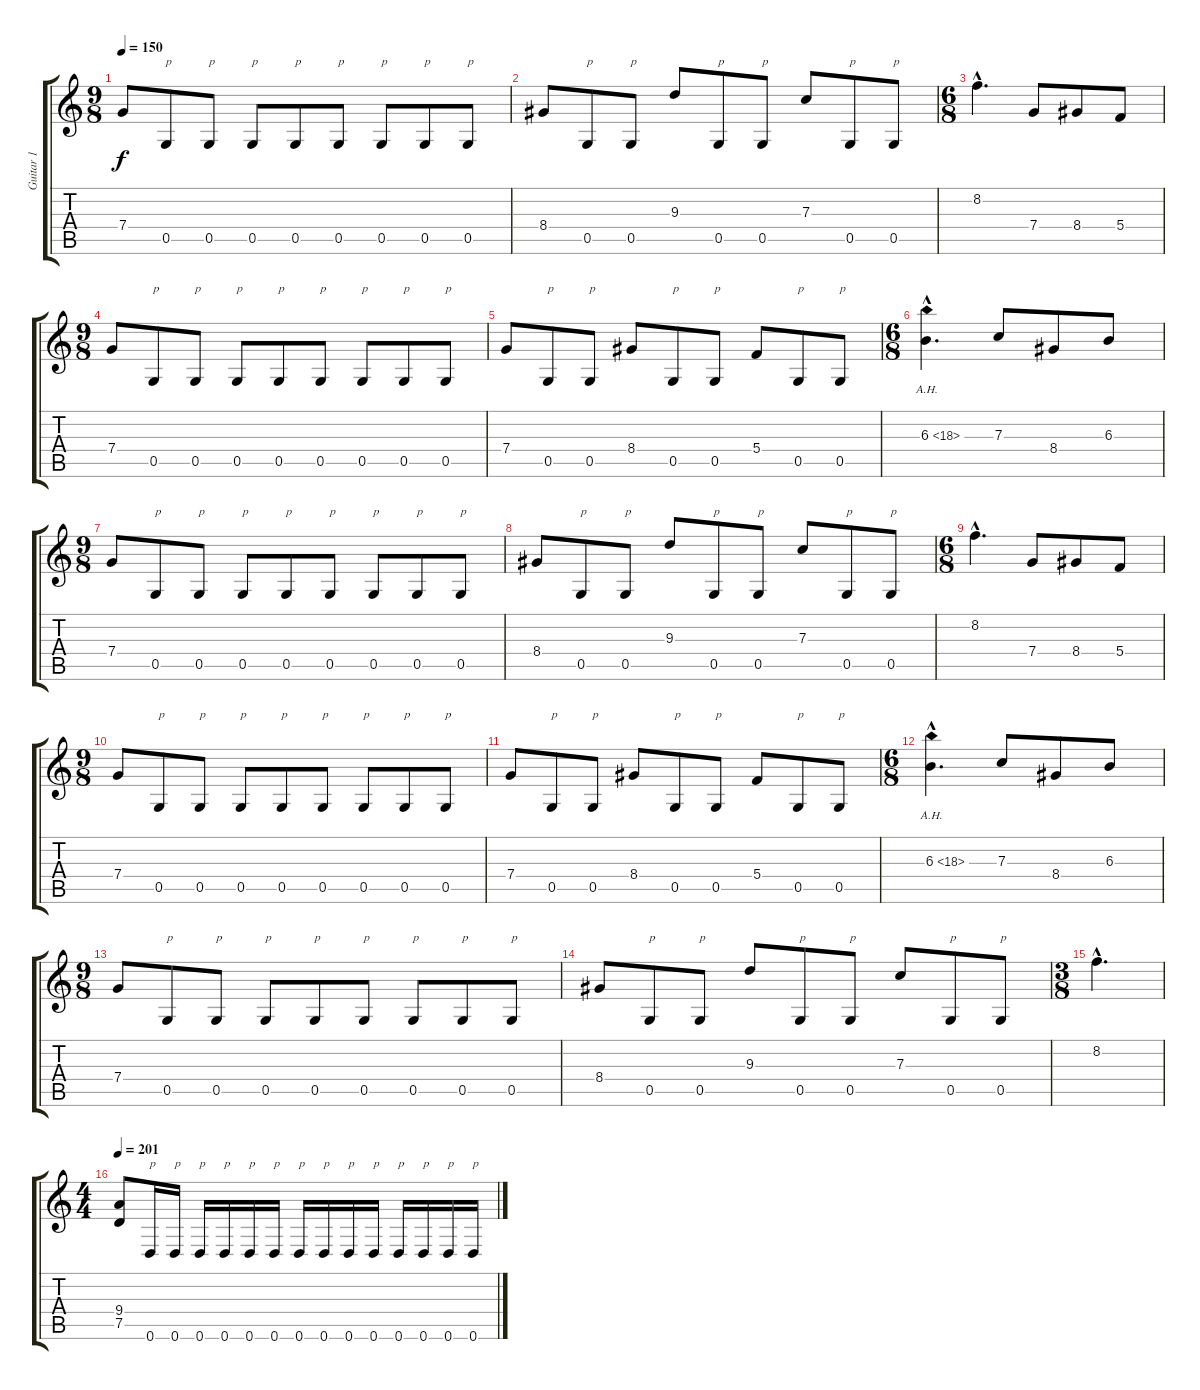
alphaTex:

\track ("Guitar 1" "Guitar 1") {instrument distortionguitar}
\staff {score tabs}
\tuning (D4 A3 F3 C3 G2 D2) {hide}
\ts (9 8)
\tempo 150
\clef g2
\ks c
7.4.8{dy f} 0.5.8{txt "p"} 0.5.8{txt "p"} 0.5.8{txt "p"} 0.5.8{txt "p"} 0.5.8{txt "p"} 0.5.8{txt "p"} 0.5.8{txt "p"} 0.5.8{txt "p"} |
8.4.8 0.5.8{txt "p"} 0.5.8{txt "p"} 9.3.8 0.5.8{txt "p"} 0.5.8{txt "p"} 7.3.8 0.5.8{txt "p"} 0.5.8{txt "p"} |
\ts (6 8)
8.2{hac}.4{d} 7.4.8 8.4.8 5.4.8 |
\ts (9 8)
7.4.8 0.5.8{txt "p"} 0.5.8{txt "p"} 0.5.8{txt "p"} 0.5.8{txt "p"} 0.5.8{txt "p"} 0.5.8{txt "p"} 0.5.8{txt "p"} 0.5.8{txt "p"} |
7.4.8 0.5.8{txt "p"} 0.5.8{txt "p"} 8.4.8 0.5.8{txt "p"} 0.5.8{txt "p"} 5.4.8 0.5.8{txt "p"} 0.5.8{txt "p"} |
\ts (6 8)
6.3{ah 12 hac}.4{d} 7.3.8 8.4.8 6.3.8 |
\ts (9 8)
7.4.8 0.5.8{txt "p"} 0.5.8{txt "p"} 0.5.8{txt "p"} 0.5.8{txt "p"} 0.5.8{txt "p"} 0.5.8{txt "p"} 0.5.8{txt "p"} 0.5.8{txt "p"} |
8.4.8 0.5.8{txt "p"} 0.5.8{txt "p"} 9.3.8 0.5.8{txt "p"} 0.5.8{txt "p"} 7.3.8 0.5.8{txt "p"} 0.5.8{txt "p"} |
\ts (6 8)
8.2{hac}.4{d} 7.4.8 8.4.8 5.4.8 |
\ts (9 8)
7.4.8 0.5.8{txt "p"} 0.5.8{txt "p"} 0.5.8{txt "p"} 0.5.8{txt "p"} 0.5.8{txt "p"} 0.5.8{txt "p"} 0.5.8{txt "p"} 0.5.8{txt "p"} |
7.4.8 0.5.8{txt "p"} 0.5.8{txt "p"} 8.4.8 0.5.8{txt "p"} 0.5.8{txt "p"} 5.4.8 0.5.8{txt "p"} 0.5.8{txt "p"} |
\ts (6 8)
6.3{ah 12 hac}.4{d} 7.3.8 8.4.8 6.3.8 |
\ts (9 8)
7.4.8 0.5.8{txt "p"} 0.5.8{txt "p"} 0.5.8{txt "p"} 0.5.8{txt "p"} 0.5.8{txt "p"} 0.5.8{txt "p"} 0.5.8{txt "p"} 0.5.8{txt "p"} |
8.4.8 0.5.8{txt "p"} 0.5.8{txt "p"} 9.3.8 0.5.8{txt "p"} 0.5.8{txt "p"} 7.3.8 0.5.8{txt "p"} 0.5.8{txt "p"} |
\ts (3 8)
8.2{hac}.4{d} |
\ts (4 4)
\tempo 201
(9.4 7.5).8 0.6.16{txt "p"} 0.6.16{txt "p"} 0.6.16{txt "p"} 0.6.16{txt "p"} 0.6.16{txt "p"} 0.6.16{txt "p"} 0.6.16{txt "p"} 0.6.16{txt "p"} 0.6.16{txt "p"} 0.6.16{txt "p"} 0.6.16{txt "p"} 0.6.16{txt "p"} 0.6.16{txt "p"} 0.6.16{txt "p"}
